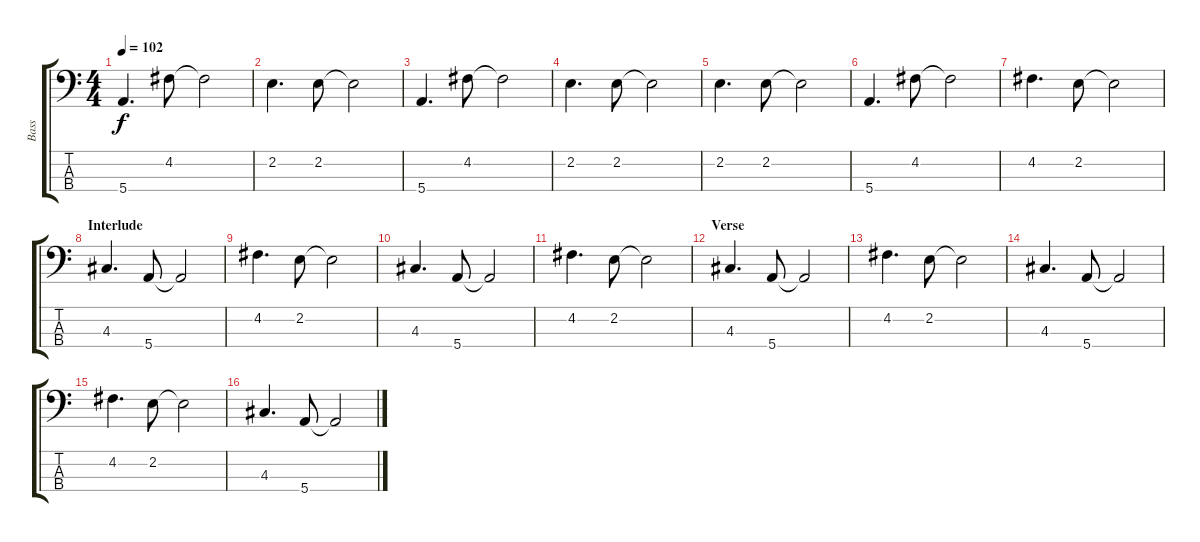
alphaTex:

\track ("Bass" "Bass") {instrument acousticbass}
\staff {score tabs}
\tuning (G2 D2 A1 E1) {hide}
\ts (4 4)
\tempo 102
\clef f4
\ks c
5.4.4{d dy f} 4.2.8 4.2{t}.2 |
2.2.4{d} 2.2.8 2.2{t}.2 |
5.4.4{d} 4.2.8 4.2{t}.2 |
2.2.4{d} 2.2.8 2.2{t}.2 |
2.2.4{d} 2.2.8 2.2{t}.2 |
5.4.4{d} 4.2.8 4.2{t}.2 |
4.2.4{d} 2.2.8 2.2{t}.2 |
\section ("" "Interlude")
4.3.4{d} 5.4.8 5.4{t}.2 |
4.2.4{d} 2.2.8 2.2{t}.2 |
4.3.4{d} 5.4.8 5.4{t}.2 |
4.2.4{d} 2.2.8 2.2{t}.2 |
\section ("" "Verse")
4.3.4{d} 5.4.8 5.4{t}.2 |
4.2.4{d} 2.2.8 2.2{t}.2 |
4.3.4{d} 5.4.8 5.4{t}.2 |
4.2.4{d} 2.2.8 2.2{t}.2 |
4.3.4{d} 5.4.8 5.4{t}.2
